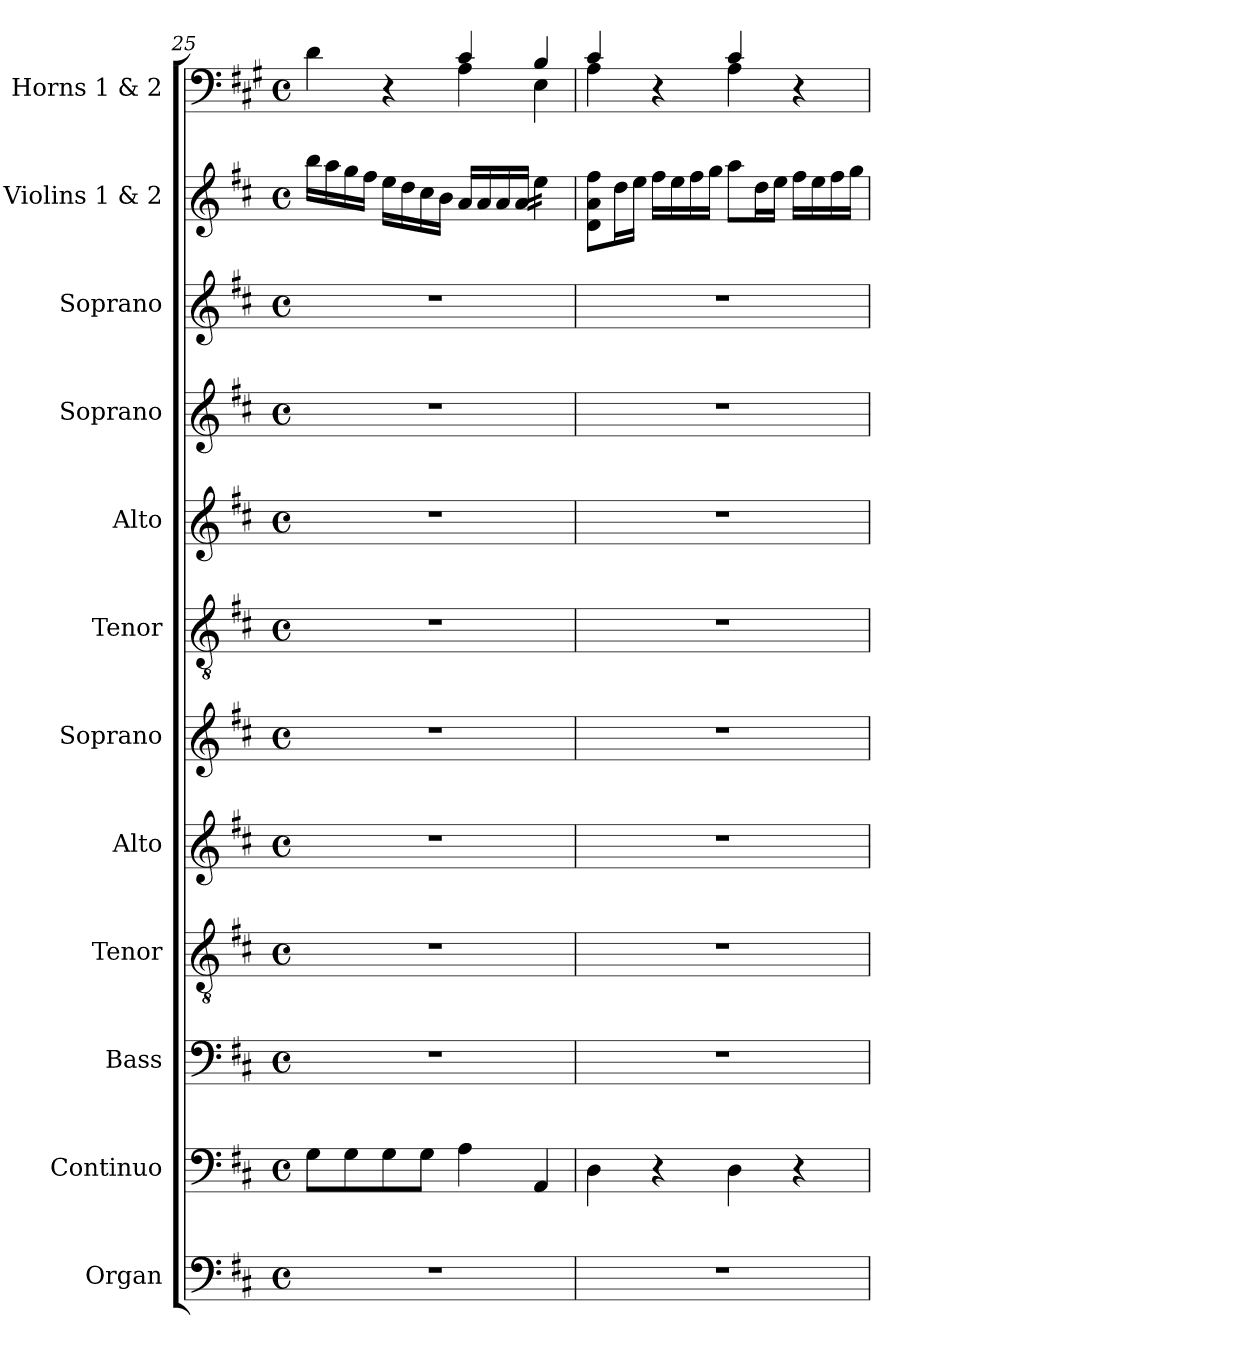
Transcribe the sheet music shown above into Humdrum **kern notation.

**kern	**kern	**kern	**kern	**kern	**kern	**kern	**kern	**kern	**kern	**kern	**kern
*part12	*part11	*part10	*part9	*part8	*part7	*part6	*part5	*part4	*part3	*part2	*part1
*staff12	*staff11	*staff10	*staff9	*staff8	*staff7	*staff6	*staff5	*staff4	*staff3	*staff2	*staff1
*I"Organ	*I"Continuo	*I"Bass	*I"Tenor	*I"Alto	*I"Soprano	*I"Tenor	*I"Alto	*I"Soprano	*I"Soprano	*I"Violins 1 & 2	*I"Horns 1 & 2
*I'Org.	*I'Cont.	*I'B.	*I'T.	*I'A.	*I'S.	*I'T.	*I'A.	*I'S.	*I'S.	*I'Vlns	*I'Hns.
*clefF4	*clefF4	*clefF4	*clefGv2	*clefG2	*clefG2	*clefGv2	*clefG2	*clefG2	*clefG2	*clefG2	*clefF4
*	*	*	*ITrd7c12	*	*	*ITrd7c12	*	*	*	*	*ITrd4c7
*k[f#c#]	*k[f#c#]	*k[f#c#]	*k[f#c#]	*k[f#c#]	*k[f#c#]	*k[f#c#]	*k[f#c#]	*k[f#c#]	*k[f#c#]	*k[f#c#]	*k[f#c#]
*D:	*D:	*D:	*D:	*D:	*D:	*D:	*D:	*D:	*D:	*D:	*D:
*M4/4	*M4/4	*M4/4	*M4/4	*M4/4	*M4/4	*M4/4	*M4/4	*M4/4	*M4/4	*M4/4	*M4/4
*met(c)	*met(c)	*met(c)	*met(c)	*met(c)	*met(c)	*met(c)	*met(c)	*met(c)	*met(c)	*met(c)	*met(c)
=25	=25	=25	=25	=25	=25	=25	=25	=25	=25	=25	=25
*	*	*	*	*	*	*	*	*	*	*	*^
1r	8Gi\L	1r	1r	1r	1r	1r	1r	1r	1r	16bbi\LL	4Gi\	2ryy
.	.	.	.	.	.	.	.	.	.	16aai\	.	.
.	8Gi\	.	.	.	.	.	.	.	.	16ggi\	.	.
.	.	.	.	.	.	.	.	.	.	16ff#i\JJ	.	.
.	8Gi\	.	.	.	.	.	.	.	.	16eei\LL	4r	.
.	.	.	.	.	.	.	.	.	.	16ddi\	.	.
.	8Gi\J	.	.	.	.	.	.	.	.	16cc#i\	.	.
.	.	.	.	.	.	.	.	.	.	16bi\JJ	.	.
.	4Ai\	.	.	.	.	.	.	.	.	16ai/LL	4F#i/	4Di\
.	.	.	.	.	.	.	.	.	.	16ai/	.	.
.	.	.	.	.	.	.	.	.	.	16ai/	.	.
.	.	.	.	.	.	.	.	.	.	16ai/JJ	.	.
*	*	*	*	*	*	*	*	*	*	*tremolo	*	*
.	4AAi/	.	.	.	.	.	.	.	.	16eei\LL	4Ei/	4AAi\
.	.	.	.	.	.	.	.	.	.	16eei\	.	.
.	.	.	.	.	.	.	.	.	.	16eei\	.	.
.	.	.	.	.	.	.	.	.	.	16eei\JJ	.	.
*	*	*	*	*	*	*	*	*	*	*Xtremolo	*	*
=26	=26	=26	=26	=26	=26	=26	=26	=26	=26	=26	=26	=26
1r	4Di\	1r	1r	1r	1r	1r	1r	1r	1r	8di\ 8ai 8ff#iL	4F#i/	4Di\
.	.	.	.	.	.	.	.	.	.	16ddi\L	.	.
.	.	.	.	.	.	.	.	.	.	16eei\JJ	.	.
.	4r	.	.	.	.	.	.	.	.	16ff#i\LL	4r	4ryy
.	.	.	.	.	.	.	.	.	.	16eei\	.	.
.	.	.	.	.	.	.	.	.	.	16ff#i\	.	.
.	.	.	.	.	.	.	.	.	.	16ggi\JJ	.	.
.	4Di\	.	.	.	.	.	.	.	.	8aai\L	4F#i/	4Di\
.	.	.	.	.	.	.	.	.	.	16ddi\L	.	.
.	.	.	.	.	.	.	.	.	.	16eei\JJ	.	.
.	4r	.	.	.	.	.	.	.	.	16ff#i\LL	4r	4ryy
.	.	.	.	.	.	.	.	.	.	16eei\	.	.
.	.	.	.	.	.	.	.	.	.	16ff#i\	.	.
.	.	.	.	.	.	.	.	.	.	16ggi\JJ	.	.
*	*	*	*	*	*	*	*	*	*	*	*v	*v
=	=	=	=	=	=	=	=	=	=	=	=
*-	*-	*-	*-	*-	*-	*-	*-	*-	*-	*-	*-
